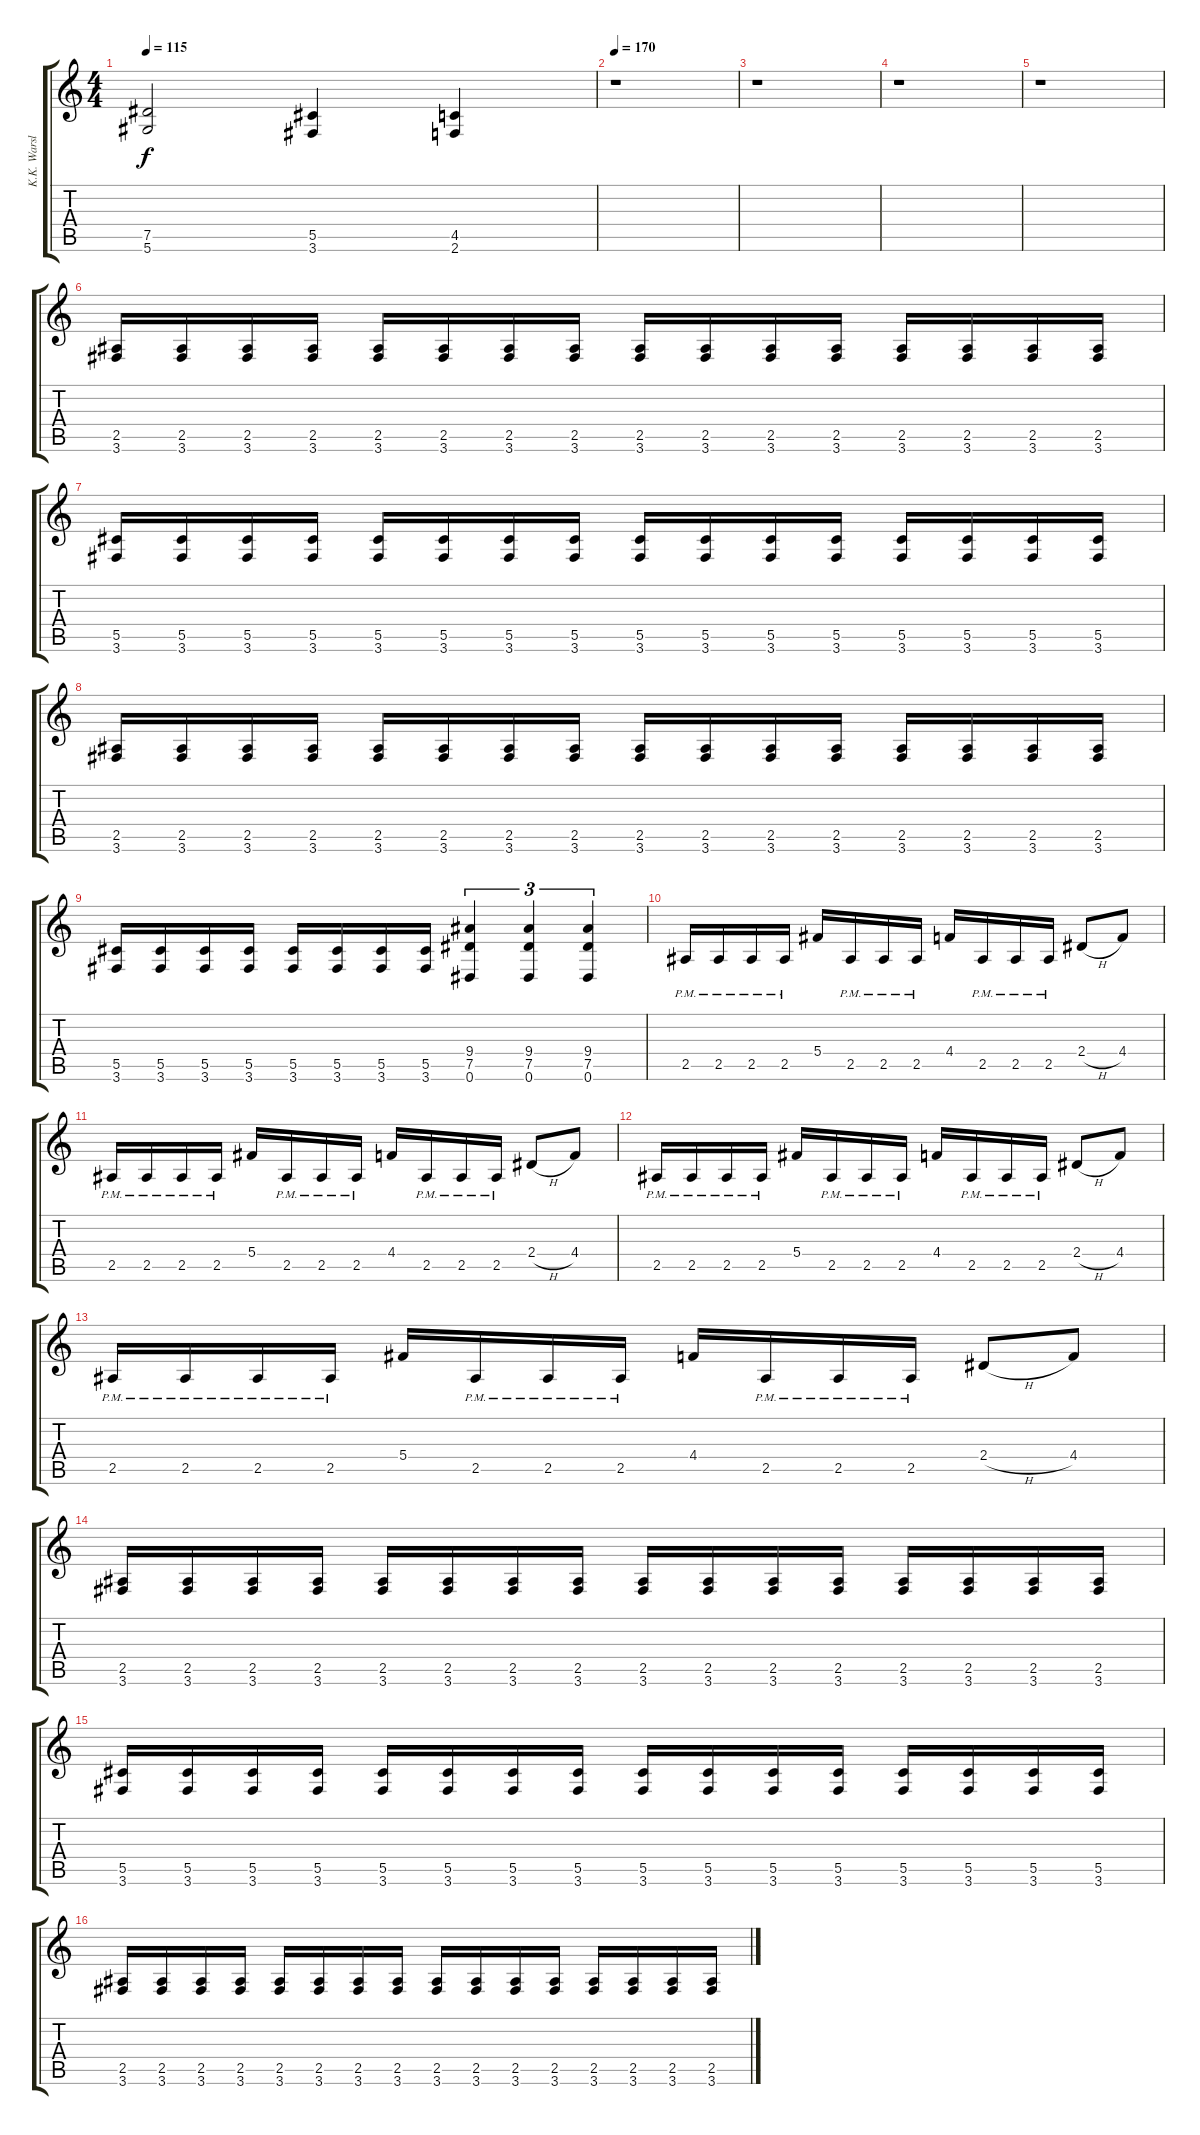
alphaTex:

\track ("K.K. Warslut" "K.K. Warsl") {instrument distortionguitar}
\staff {score tabs}
\tuning (Eb4 Bb3 Gb3 Db3 Ab2 Eb2) {hide}
\ts (4 4)
\tempo 115
\clef g2
\ks c
(7.5 5.6).2{dy f} (5.5 3.6).4 (4.5 2.6).4 |
\tempo 170
r.1 |
r.1 |
r.1 |
r.1 |
(2.5 3.6).16 (2.5 3.6).16 (2.5 3.6).16 (2.5 3.6).16 (2.5 3.6).16 (2.5 3.6).16 (2.5 3.6).16 (2.5 3.6).16 (2.5 3.6).16 (2.5 3.6).16 (2.5 3.6).16 (2.5 3.6).16 (2.5 3.6).16 (2.5 3.6).16 (2.5 3.6).16 (2.5 3.6).16 |
(5.5 3.6).16 (5.5 3.6).16 (5.5 3.6).16 (5.5 3.6).16 (5.5 3.6).16 (5.5 3.6).16 (5.5 3.6).16 (5.5 3.6).16 (5.5 3.6).16 (5.5 3.6).16 (5.5 3.6).16 (5.5 3.6).16 (5.5 3.6).16 (5.5 3.6).16 (5.5 3.6).16 (5.5 3.6).16 |
(2.5 3.6).16 (2.5 3.6).16 (2.5 3.6).16 (2.5 3.6).16 (2.5 3.6).16 (2.5 3.6).16 (2.5 3.6).16 (2.5 3.6).16 (2.5 3.6).16 (2.5 3.6).16 (2.5 3.6).16 (2.5 3.6).16 (2.5 3.6).16 (2.5 3.6).16 (2.5 3.6).16 (2.5 3.6).16 |
(5.5 3.6).16 (5.5 3.6).16 (5.5 3.6).16 (5.5 3.6).16 (5.5 3.6).16 (5.5 3.6).16 (5.5 3.6).16 (5.5 3.6).16 (9.4 7.5 0.6).4{tu (3 2)} (9.4 7.5 0.6).4{tu (3 2)} (9.4 7.5 0.6).4{tu (3 2)} |
2.5{pm}.16 2.5{pm}.16 2.5{pm}.16 2.5{pm}.16 5.4.16 2.5{pm}.16 2.5{pm}.16 2.5{pm}.16 4.4.16 2.5{pm}.16 2.5{pm}.16 2.5{pm}.16 2.4{h}.8 4.4.8 |
2.5{pm}.16 2.5{pm}.16 2.5{pm}.16 2.5{pm}.16 5.4.16 2.5{pm}.16 2.5{pm}.16 2.5{pm}.16 4.4.16 2.5{pm}.16 2.5{pm}.16 2.5{pm}.16 2.4{h}.8 4.4.8 |
2.5{pm}.16 2.5{pm}.16 2.5{pm}.16 2.5{pm}.16 5.4.16 2.5{pm}.16 2.5{pm}.16 2.5{pm}.16 4.4.16 2.5{pm}.16 2.5{pm}.16 2.5{pm}.16 2.4{h}.8 4.4.8 |
2.5{pm}.16 2.5{pm}.16 2.5{pm}.16 2.5{pm}.16 5.4.16 2.5{pm}.16 2.5{pm}.16 2.5{pm}.16 4.4.16 2.5{pm}.16 2.5{pm}.16 2.5{pm}.16 2.4{h}.8 4.4.8 |
(2.5 3.6).16 (2.5 3.6).16 (2.5 3.6).16 (2.5 3.6).16 (2.5 3.6).16 (2.5 3.6).16 (2.5 3.6).16 (2.5 3.6).16 (2.5 3.6).16 (2.5 3.6).16 (2.5 3.6).16 (2.5 3.6).16 (2.5 3.6).16 (2.5 3.6).16 (2.5 3.6).16 (2.5 3.6).16 |
(5.5 3.6).16 (5.5 3.6).16 (5.5 3.6).16 (5.5 3.6).16 (5.5 3.6).16 (5.5 3.6).16 (5.5 3.6).16 (5.5 3.6).16 (5.5 3.6).16 (5.5 3.6).16 (5.5 3.6).16 (5.5 3.6).16 (5.5 3.6).16 (5.5 3.6).16 (5.5 3.6).16 (5.5 3.6).16 |
(2.5 3.6).16 (2.5 3.6).16 (2.5 3.6).16 (2.5 3.6).16 (2.5 3.6).16 (2.5 3.6).16 (2.5 3.6).16 (2.5 3.6).16 (2.5 3.6).16 (2.5 3.6).16 (2.5 3.6).16 (2.5 3.6).16 (2.5 3.6).16 (2.5 3.6).16 (2.5 3.6).16 (2.5 3.6).16
